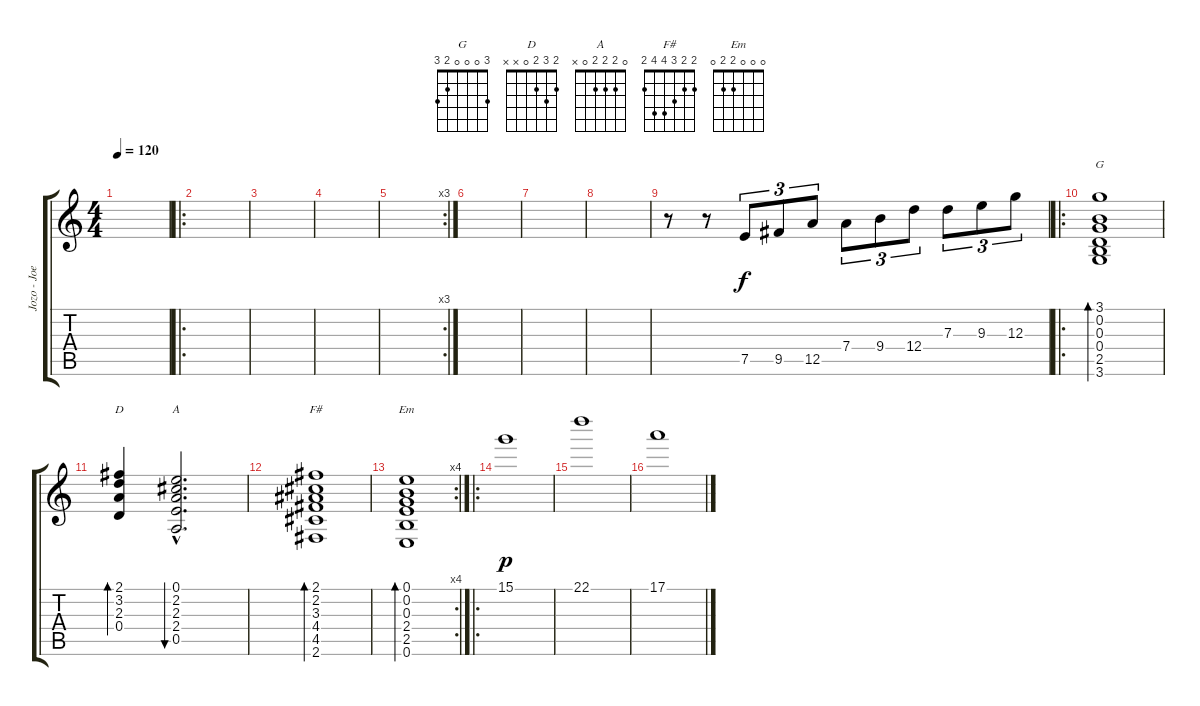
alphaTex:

\track ("Jozo - Joey" "Jozo - Joe") {instrument acousticguitarnylon}
\staff {score tabs}
\tuning (E4 B3 G3 D3 A2 E2) {hide}
\chord ("G" 3 0 0 0 2 3)
\chord ("D" 2 3 2 0 x x)
\chord ("A" 0 2 2 2 0 x)
\chord ("F#" 2 2 3 4 4 2)
\chord ("Em" 0 0 0 2 2 0)
\ts (4 4)
\tempo 120
\clef g2
\ks c
|
\ro
|
|
|
\rc 3
|
|
|
|
r.8 r.8 7.5.8{tu (3 2)} 9.5.8{tu (3 2)} 12.5.8{tu (3 2)} 7.4.8{tu (3 2)} 9.4.8{tu (3 2)} 12.4.8{tu (3 2)} 7.3.8{tu (3 2)} 9.3.8{tu (3 2)} 12.3.8{tu (3 2)} |
\ro
(3.1 0.2 0.3 0.4 2.5 3.6).1{bd 120 ch "G" volume 16} |
(2.1 3.2 2.3 0.4).4{bd 120 ch "D"} (0.1{hac} 2.2{hac} 2.3{hac} 2.4{hac} 0.5{hac}).2{d bu 120 ch "A"} |
(2.1 2.2 3.3 4.4 4.5 2.6).1{bd 120 ch "F#"} |
\rc 4
(0.1 0.2 0.3 2.4 2.5 0.6).1{bd 120 ch "Em"} |
\ro
15.1.1{dy p instrument stringensemble1} |
22.1.1 |
17.1.1
